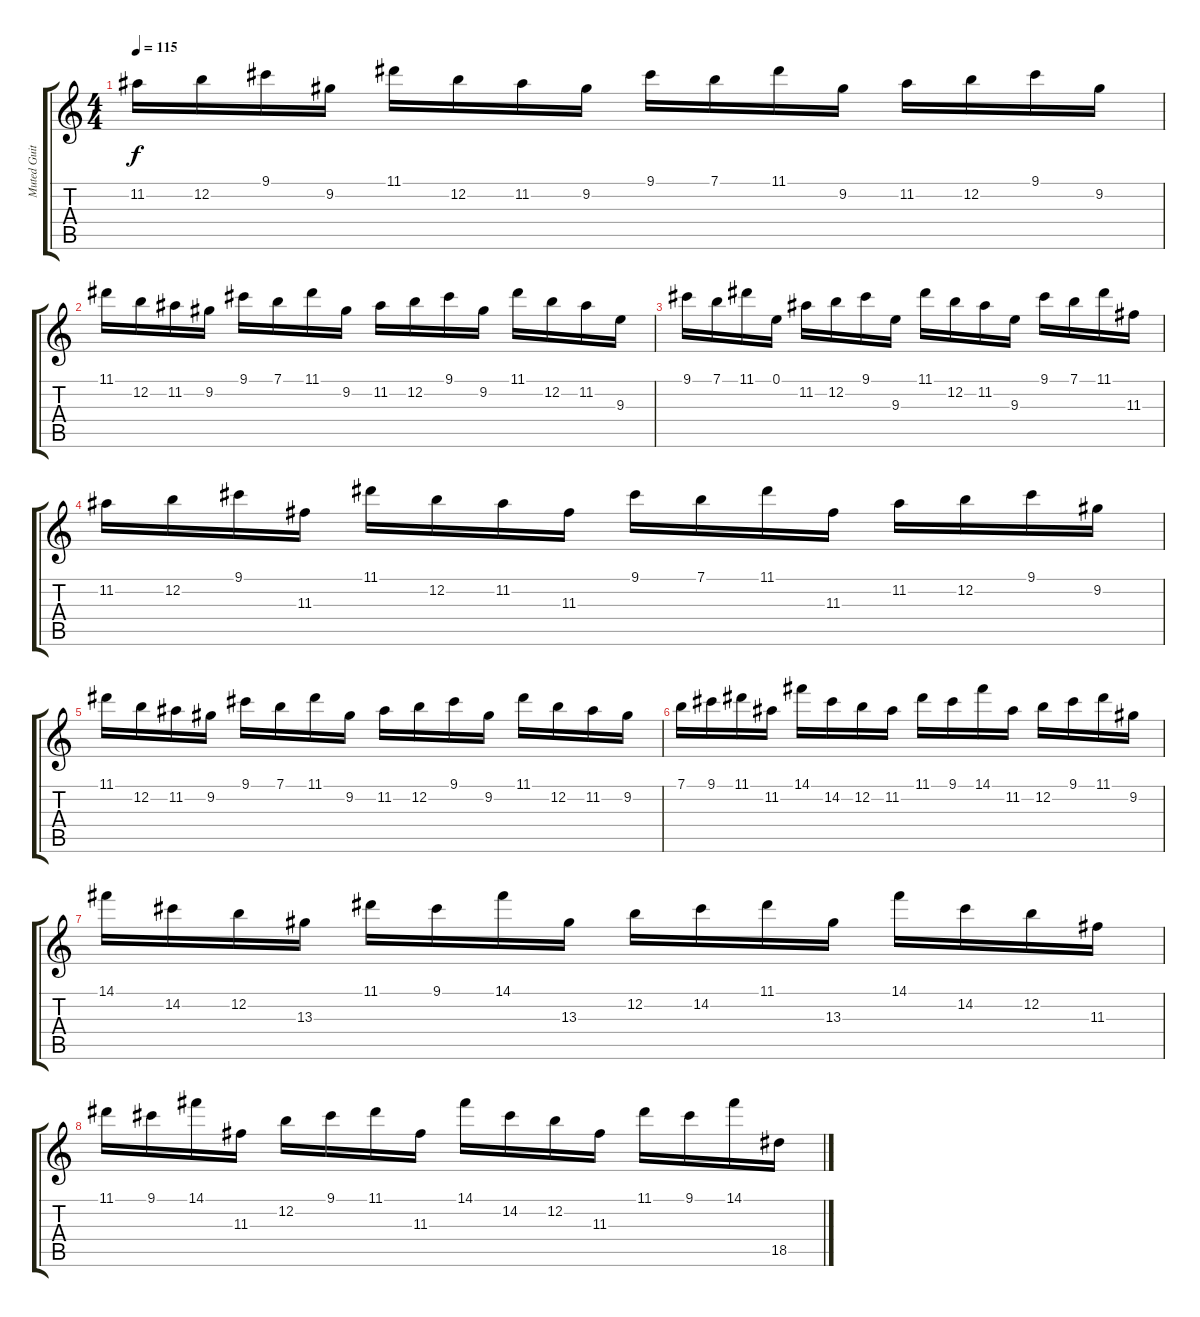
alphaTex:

\track ("Muted Guit" "Muted Guit") {instrument electricguitarmuted}
\staff {score tabs}
\tuning (E4 B3 G3 D3 A2 E2) {hide}
\ts (4 4)
\tempo 115
\clef g2
\ks c
11.2.16{dy f} 12.2.16 9.1.16 9.2.16 11.1.16 12.2.16 11.2.16 9.2.16 9.1.16 7.1.16 11.1.16 9.2.16 11.2.16 12.2.16 9.1.16 9.2.16 |
11.1.16 12.2.16 11.2.16 9.2.16 9.1.16 7.1.16 11.1.16 9.2.16 11.2.16 12.2.16 9.1.16 9.2.16 11.1.16 12.2.16 11.2.16 9.3.16 |
9.1.16 7.1.16 11.1.16 0.1.16 11.2.16 12.2.16 9.1.16 9.3.16 11.1.16 12.2.16 11.2.16 9.3.16 9.1.16 7.1.16 11.1.16 11.3.16 |
11.2.16 12.2.16 9.1.16 11.3.16 11.1.16 12.2.16 11.2.16 11.3.16 9.1.16 7.1.16 11.1.16 11.3.16 11.2.16 12.2.16 9.1.16 9.2.16 |
11.1.16 12.2.16 11.2.16 9.2.16 9.1.16 7.1.16 11.1.16 9.2.16 11.2.16 12.2.16 9.1.16 9.2.16 11.1.16 12.2.16 11.2.16 9.2.16 |
7.1.16 9.1.16 11.1.16 11.2.16 14.1.16 14.2.16 12.2.16 11.2.16 11.1.16 9.1.16 14.1.16 11.2.16 12.2.16 9.1.16 11.1.16 9.2.16 |
14.1.16 14.2.16 12.2.16 13.3.16 11.1.16 9.1.16 14.1.16 13.3.16 12.2.16 14.2.16 11.1.16 13.3.16 14.1.16 14.2.16 12.2.16 11.3.16 |
11.1.16 9.1.16 14.1.16 11.3.16 12.2.16 9.1.16 11.1.16 11.3.16 14.1.16 14.2.16 12.2.16 11.3.16 11.1.16 9.1.16 14.1.16 18.5.16
